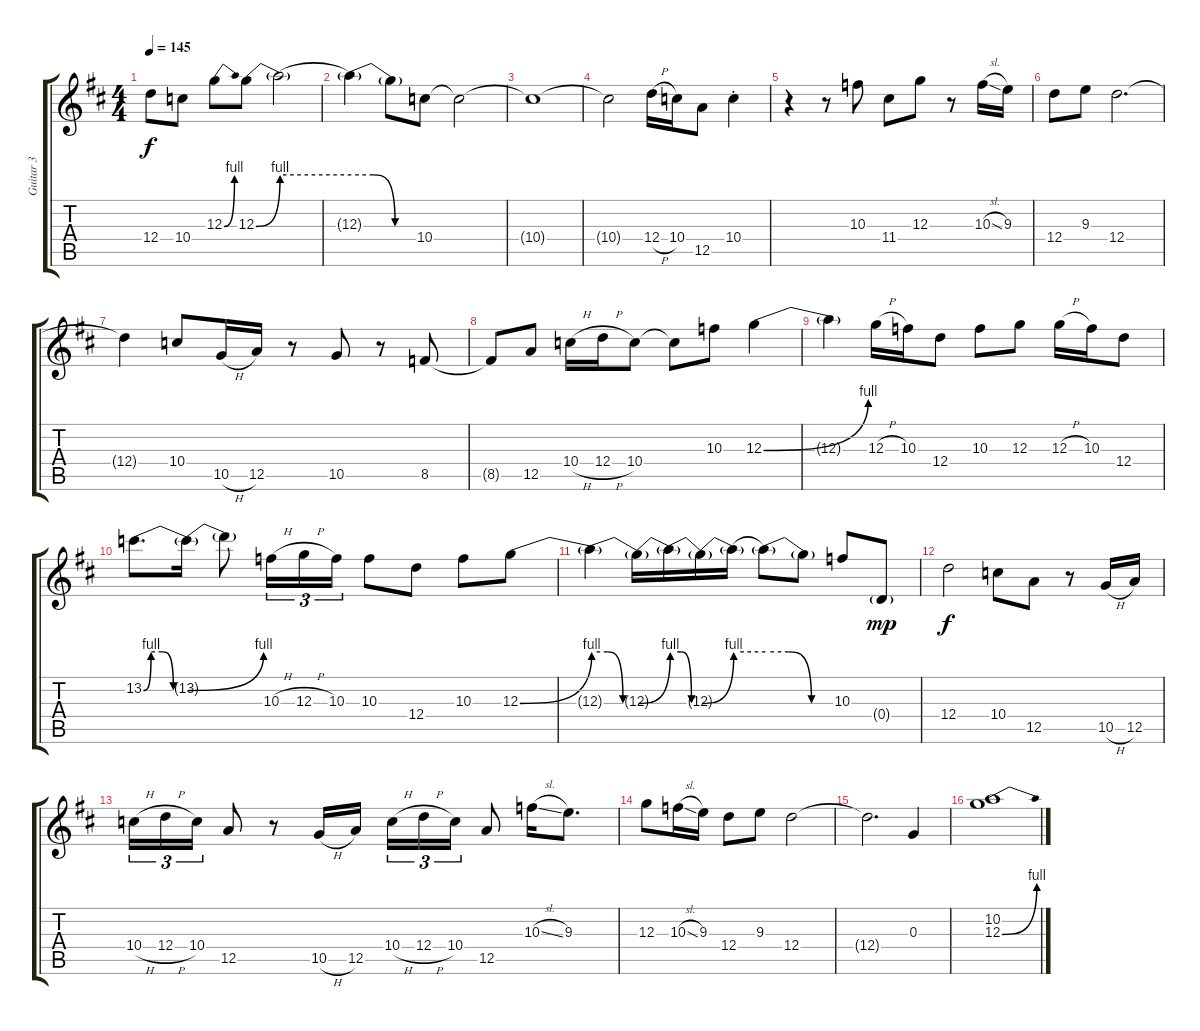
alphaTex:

\track ("Guitar 3" "Guitar 3") {instrument distortionguitar}
\staff {score tabs}
\tuning (E4 B3 G3 D3 A2 E2) {hide}
\ts (4 4)
\tempo 145
\clef g2
\ks d
12.4.8{dy f} 10.4.8 12.3{be (bend 0 0 60 4)}.8 12.3{be (bend 0 0 60 4)}.8 12.3{be (hold 0 4 60 4) t}.2 |
12.3{be (custom 0 4 20 4 40 0 60 0) t}.4 12.3{t}.8 10.4.8 10.4{t}.2 |
10.4{t}.1 |
10.4{t}.2 12.4{h}.16 10.4.16 12.5.8 10.4{st}.4 |
r.4 r.8 10.3.8 11.4.8 12.3.8 r.8 10.3{sl}.16 9.3.16 |
12.4.8 9.3.8 12.4.2{d} |
12.4{t}.4 10.4.8 10.5{h}.16 12.5.16 r.8 10.5.8 r.8 8.5.8 |
8.5{t}.8 12.5.8 10.4{h}.16 12.4{h}.16 10.4.8 10.4{t}.8 10.3.8 12.3{be (bend 0 0 60 4)}.4 |
12.3{t}.4 12.3{h}.16 10.3.16 12.4.8 10.3.8 12.3.8 12.3{h}.16 10.3.16 12.4.8 |
13.2{be (custom 0 0 10 4 25 4 40 0 60 0)}.8{d} 13.2{be (bend 0 0 60 4) t}.16 13.2{t}.8 10.3{h}.16{tu (3 2)} 12.3{h}.16{tu (3 2)} 10.3.16{tu (3 2)} 10.3.8 12.4.8 10.3.8 12.3{be (bend 0 0 60 4)}.8 |
12.3{be (custom 0 4 20 4 40 0 60 0) t}.4 12.3{be (bend 0 0 60 4) t}.16 12.3{be (custom 0 4 20 4 40 0 60 0) t}.16 12.3{be (bend 0 0 60 4) t}.16 12.3{be (hold 0 4 60 4) t}.16 12.3{be (custom 0 4 20 4 40 0 60 0) t}.8 12.3{t}.8 10.3.8 0.4{g}.8{dy mp} |
12.4.2{dy f} 10.4.8 12.5.8 r.8 10.5{h}.16 12.5.16 |
10.4{h}.16{tu (3 2)} 12.4{h}.16{tu (3 2)} 10.4.16{tu (3 2)} 12.5.8 r.8 10.5{h}.16 12.5.16 10.4{h}.16{tu (3 2)} 12.4{h}.16{tu (3 2)} 10.4.16{tu (3 2)} 12.5.8 10.3{sl}.16 9.3.8{d} |
12.3.8 10.3{sl}.16 9.3.16 12.4.8 9.3.8 12.4.2 |
12.4{t}.2{d} 0.3.4 |
(10.2 12.3{be (bend 0 0 60 4)}).1
